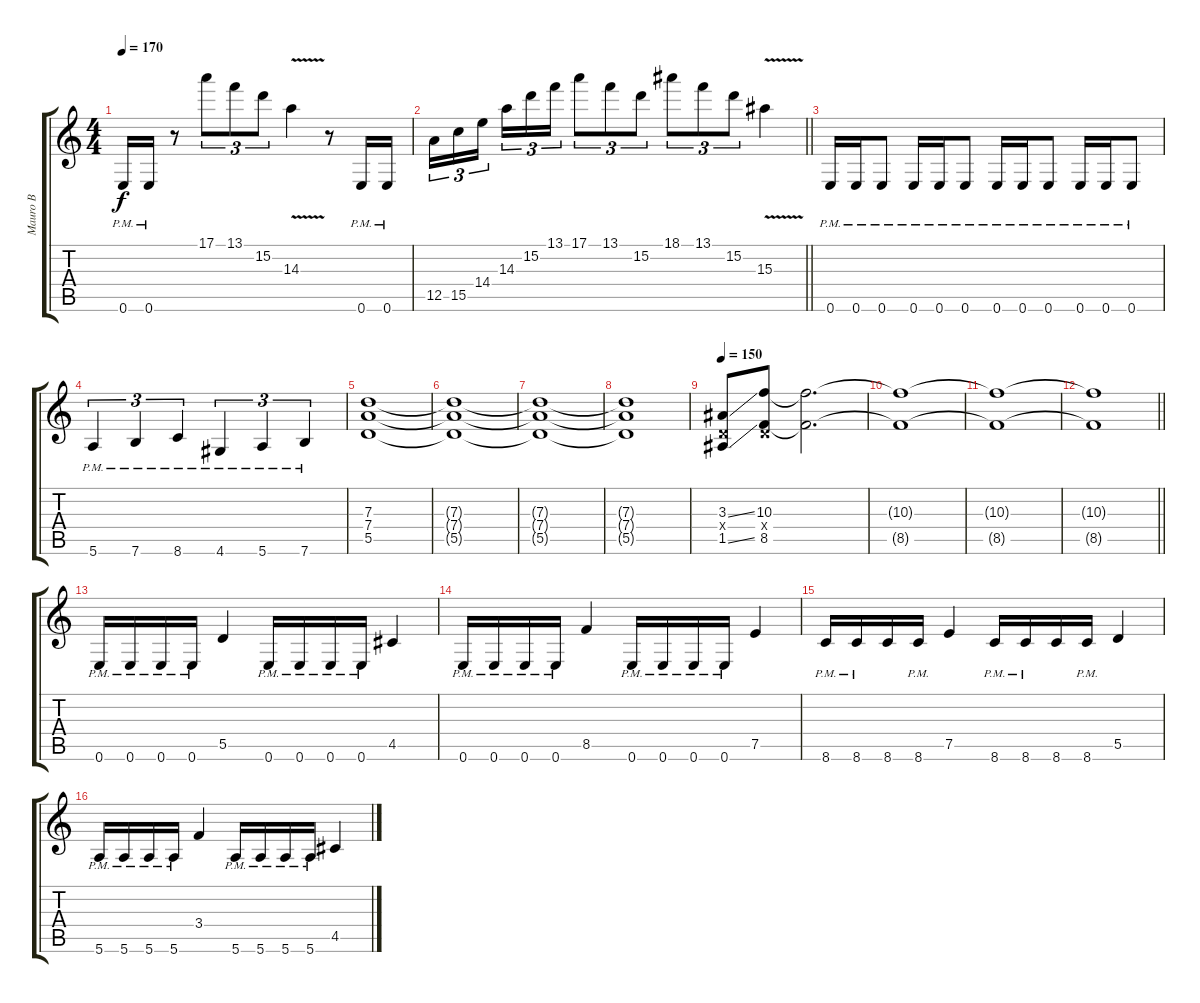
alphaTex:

\track ("Mauro B" "Mauro B") {instrument overdrivenguitar}
\staff {score tabs}
\tuning (E4 B3 G3 D3 A2 E2) {hide}
\ts (4 4)
\tempo 170
\clef g2
\ks c
0.6{pm}.16{dy f} 0.6{pm}.16 r.8 17.1.8{tu (3 2)} 13.1.8{tu (3 2)} 15.2.8{tu (3 2)} 14.3{v}.4 r.8 0.6{pm}.16 0.6{pm}.16 |
\barLineRight lightlight
12.5.16{tu (3 2)} 15.5.16{tu (3 2)} 14.4.16{tu (3 2) beam splitsecondary} 14.3.16{tu (3 2)} 15.2.16{tu (3 2)} 13.1.16{tu (3 2)} 17.1.8{tu (3 2)} 13.1.8{tu (3 2)} 15.2.8{tu (3 2)} 18.1.8{tu (3 2)} 13.1.8{tu (3 2)} 15.2.8{tu (3 2)} 15.3{v}.4 |
0.6{pm}.16 0.6{pm}.16 0.6{pm}.8 0.6{pm}.16 0.6{pm}.16 0.6{pm}.8 0.6{pm}.16 0.6{pm}.16 0.6{pm}.8 0.6{pm}.16 0.6{pm}.16 0.6{pm}.8 |
5.6{pm}.4{tu (3 2)} 7.6{pm}.4{tu (3 2)} 8.6{pm}.4{tu (3 2)} 4.6{pm}.4{tu (3 2)} 5.6{pm}.4{tu (3 2)} 7.6{pm}.4{tu (3 2)} |
(7.3 7.4 5.5).1 |
(7.3{t} 7.4{t} 5.5{t}).1 |
(7.3{t} 7.4{t} 5.5{t}).1 |
(7.3{t} 7.4{t} 5.5{t}).1 |
\tempo 150
(3.3{ss} 0.4{x} 1.5{ss}).8 (10.3 0.4{x} 8.5).8 (10.3{t} 8.5{t}).2{d} |
(10.3{t} 8.5{t}).1 |
(10.3{t} 8.5{t}).1 |
\barLineRight lightlight
(10.3{t} 8.5{t}).1 |
0.6{pm}.16 0.6{pm}.16 0.6{pm}.16 0.6{pm}.16 5.5.4 0.6{pm}.16 0.6{pm}.16 0.6{pm}.16 0.6{pm}.16 4.5.4 |
0.6{pm}.16 0.6{pm}.16 0.6{pm}.16 0.6{pm}.16 8.5.4 0.6{pm}.16 0.6{pm}.16 0.6{pm}.16 0.6{pm}.16 7.5.4 |
8.6{pm}.16 8.6{pm}.16 8.6.16 8.6{pm}.16 7.5.4 8.6{pm}.16 8.6{pm}.16 8.6.16 8.6{pm}.16 5.5.4 |
5.6{pm}.16 5.6{pm}.16 5.6{pm}.16 5.6{pm}.16 3.4.4 5.6{pm}.16 5.6{pm}.16 5.6{pm}.16 5.6{pm}.16 4.5.4
